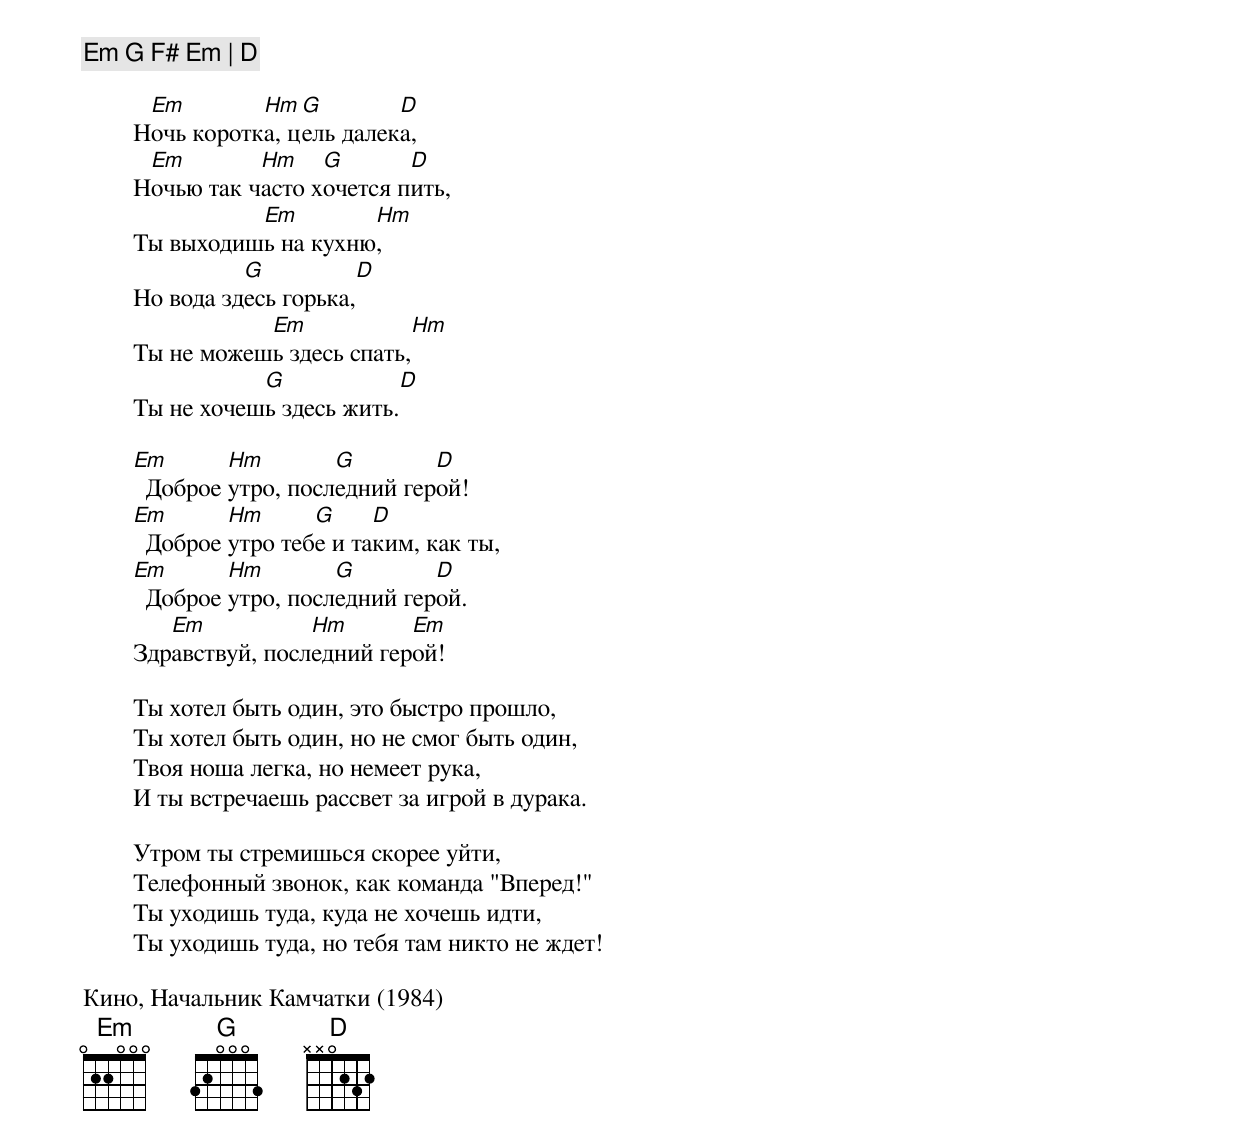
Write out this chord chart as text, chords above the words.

	[Em G F# Em | D]

	 Em        Hm  G        D
	Ночь коротка, цель далека,
	 Em        Hm    G       D
	Ночью так часто хочется пить,
		  Em        Hm
	Ты выходишь на кухню,
		  G            D
	Но вода здесь горька,
		   Em            Hm
	Ты не можешь здесь спать,
		   G            D
	Ты не хочешь здесь жить.

	Em       Hm        G        D
	  Доброе утро, последний герой!
	Em       Hm      G     D
	  Доброе утро тебе и таким, как ты,
	Em       Hm        G        D
	  Доброе утро, последний герой.
	   Em           Hm       Em
	Здравствуй, последний герой!

	Ты хотел быть один, это быстро прошло,
	Ты хотел быть один, но не смог быть один,
	Твоя ноша легка, но немеет рука,
	И ты встречаешь рассвет за игрой в дурака.

	Утром ты стремишься скорее уйти,
	Телефонный звонок, как команда "Вперед!"
	Ты уходишь туда, куда не хочешь идти,
	Ты уходишь туда, но тебя там никто не ждет!

Кино, Начальник Камчатки (1984)
